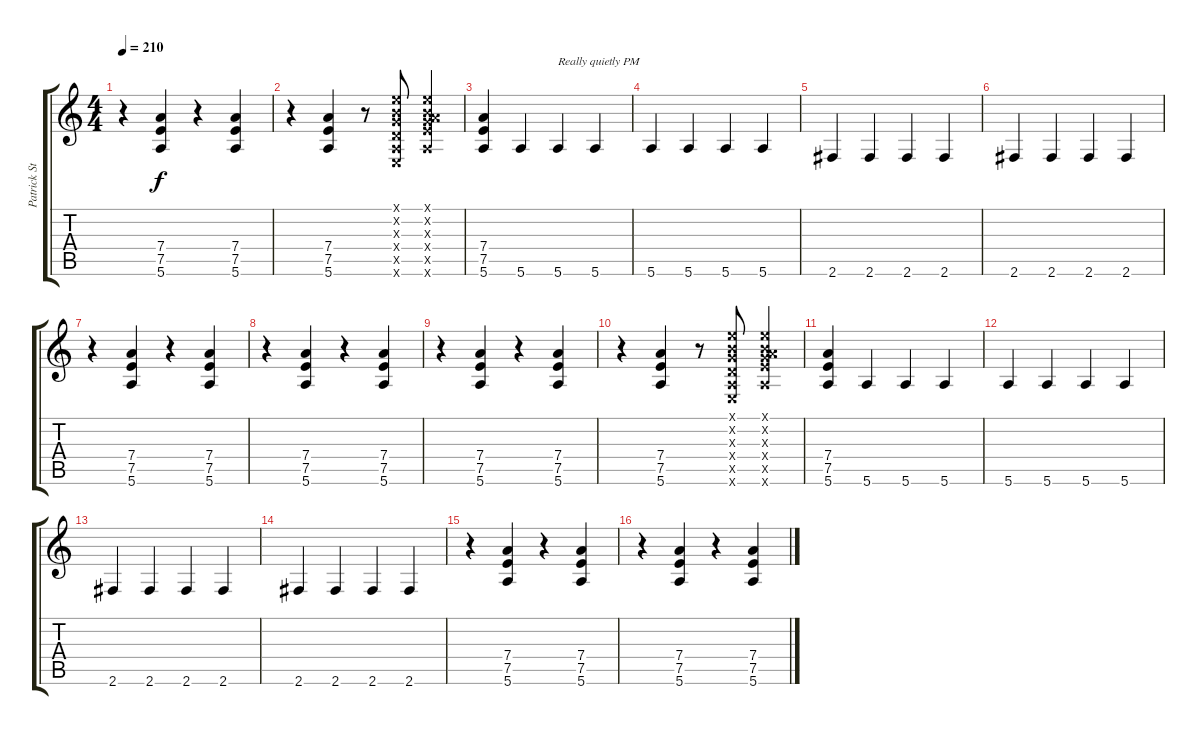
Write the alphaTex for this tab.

\track ("Patrick Stump (Rythmn Guitar)" "Patrick St") {instrument overdrivenguitar}
\staff {score tabs}
\tuning (E4 B3 G3 D3 A2 E2) {hide}
\ts (4 4)
\tempo 210
\clef g2
\ks c
r.4{dy f volume 8 balance 16} (7.4 7.5 5.6).4 r.4{balance 0} (7.4 7.5 5.6).4 |
r.4{volume 8 balance 8} (7.4 7.5 5.6).4 r.8 (0.1{x} 0.2{x} 0.3{x} 0.4{x} 0.5{x} 0.6{x}).8 (0.1{x} 0.2{x} 0.3{x} 7.4{x} 7.5{x} 5.6{x}).4 |
(7.4 7.5 5.6).4{volume 7} 5.6.4 5.6.4{txt "Really quietly PM"} 5.6.4 |
5.6.4{volume 7} 5.6.4 5.6.4 5.6.4 |
2.6.4{volume 7} 2.6.4 2.6.4 2.6.4 |
2.6.4{volume 7} 2.6.4 2.6.4 2.6.4 |
r.4{volume 8 balance 16} (7.4 7.5 5.6).4 r.4{balance 0} (7.4 7.5 5.6).4 |
r.4{volume 8 balance 16} (7.4 7.5 5.6).4 r.4{balance 0} (7.4 7.5 5.6).4 |
r.4{volume 8 balance 16} (7.4 7.5 5.6).4 r.4{balance 0} (7.4 7.5 5.6).4 |
r.4{volume 8 balance 8} (7.4 7.5 5.6).4 r.8 (0.1{x} 0.2{x} 0.3{x} 0.4{x} 0.5{x} 0.6{x}).8 (0.1{x} 0.2{x} 0.3{x} 7.4{x} 7.5{x} 5.6{x}).4 |
(7.4 7.5 5.6).4{volume 7} 5.6.4 5.6.4 5.6.4 |
5.6.4{volume 7} 5.6.4 5.6.4 5.6.4 |
2.6.4{volume 7} 2.6.4 2.6.4 2.6.4 |
2.6.4{volume 7} 2.6.4 2.6.4 2.6.4 |
r.4{volume 8 balance 16} (7.4 7.5 5.6).4 r.4{balance 0} (7.4 7.5 5.6).4 |
r.4{volume 8 balance 16} (7.4 7.5 5.6).4 r.4{balance 0} (7.4 7.5 5.6).4
